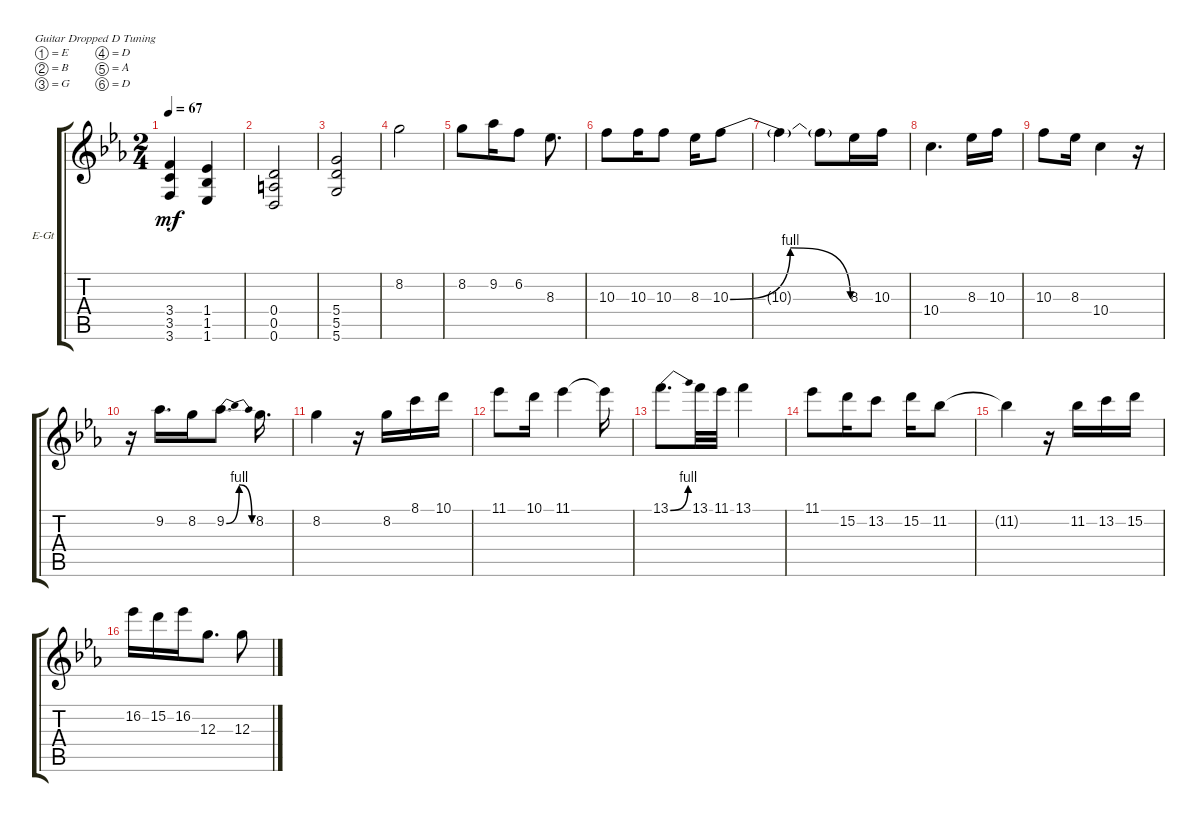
\defaultSystemsLayout 4
\bracketExtendMode groupsimilarinstruments
\firstSystemTrackNameOrientation horizontal
\otherSystemsTrackNameOrientation horizontal
\track ("Electric Guitar" "E-Gt") {instrument overdrivenguitar}
\staff {score tabs}
\tuning (E4 B3 G3 D3 A2 D2)
\ts (2 4)
\tempo 67
\clef g2
\ks cminor
(3.6 3.5 3.4).4{dy mf} (1.6 1.5 1.4).4 |
(0.6 0.5 0.4).2 |
(5.6 5.5 5.4).2 |
8.2.2 |
8.2.8 9.2.16 6.2.8 8.3.8{d} |
10.3.8 10.3.16 10.3.8 8.3.16 10.3{be (bendrelease 0 0 51.6 4 51.6 4 59.4 0)}.8 |
10.3{t}.4 10.3{t}.8 8.3.16 10.3.16 |
10.4.4{d} 8.3.16 10.3.16 |
10.3.8 8.3.16 10.4.4 r.16 |
r.16 9.2.16{d} 8.2.16 9.2{be (bendrelease 0 0 20.4 4 20.4 4 59.4 0)}.8{d} 8.2.16{d} |
8.2.4 r.16 8.2.16 8.1.16 10.1.16 |
11.1.8 10.1.16 11.1.4 11.1{t}.16 |
13.1{be (bend 0 0 25.8 4)}.8{d} 13.1.32 11.1.32 13.1.4 |
11.1.8 15.2.16 13.2.8 15.2.16 11.2.8 |
11.2{t}.4 r.16 11.2.16 13.2.16 15.2.16 |
16.2.16 15.2.16 16.2.16 12.3.8{d} 12.3.8
